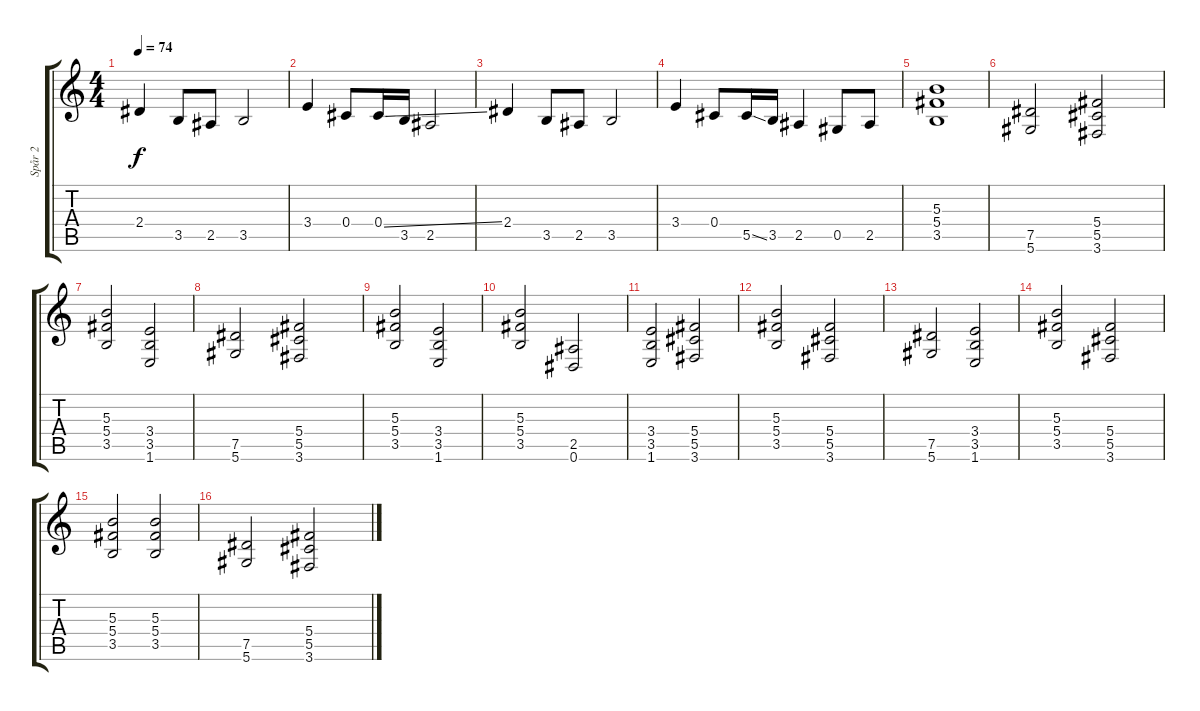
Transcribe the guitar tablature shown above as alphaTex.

\track ("Spår 2" "Spår 2") {instrument distortionguitar}
\staff {score tabs}
\tuning (Eb4 Bb3 Gb3 Db3 Ab2 Eb2) {hide}
\ts (4 4)
\tempo 74
\clef g2
\ks c
2.4.4{dy f instrument distortionguitar} 3.5.8 2.5.8 3.5.2 |
3.4.4 0.4.8 0.4{ss}.16 3.5.16 2.5.2 |
2.4.4 3.5.8 2.5.8 3.5.2 |
3.4.4 0.4.8 5.5{ss}.16 3.5.16 2.5.4 0.5.8 2.5.8 |
(5.3 5.4 3.5).1 |
(7.5 5.6).2 (5.4 5.5 3.6).2 |
(5.3 5.4 3.5).2 (3.4 3.5 1.6).2 |
(7.5 5.6).2 (5.4 5.5 3.6).2 |
(5.3 5.4 3.5).2 (3.4 3.5 1.6).2 |
(5.3 5.4 3.5).2 (2.5 0.6).2 |
(3.4 3.5 1.6).2 (5.4 5.5 3.6).2 |
(5.3 5.4 3.5).2 (5.4 5.5 3.6).2 |
(7.5 5.6).2 (3.4 3.5 1.6).2 |
(5.3 5.4 3.5).2 (5.4 5.5 3.6).2 |
(5.3 5.4 3.5).2 (5.3 5.4 3.5).2 |
(7.5 5.6).2 (5.4 5.5 3.6).2
